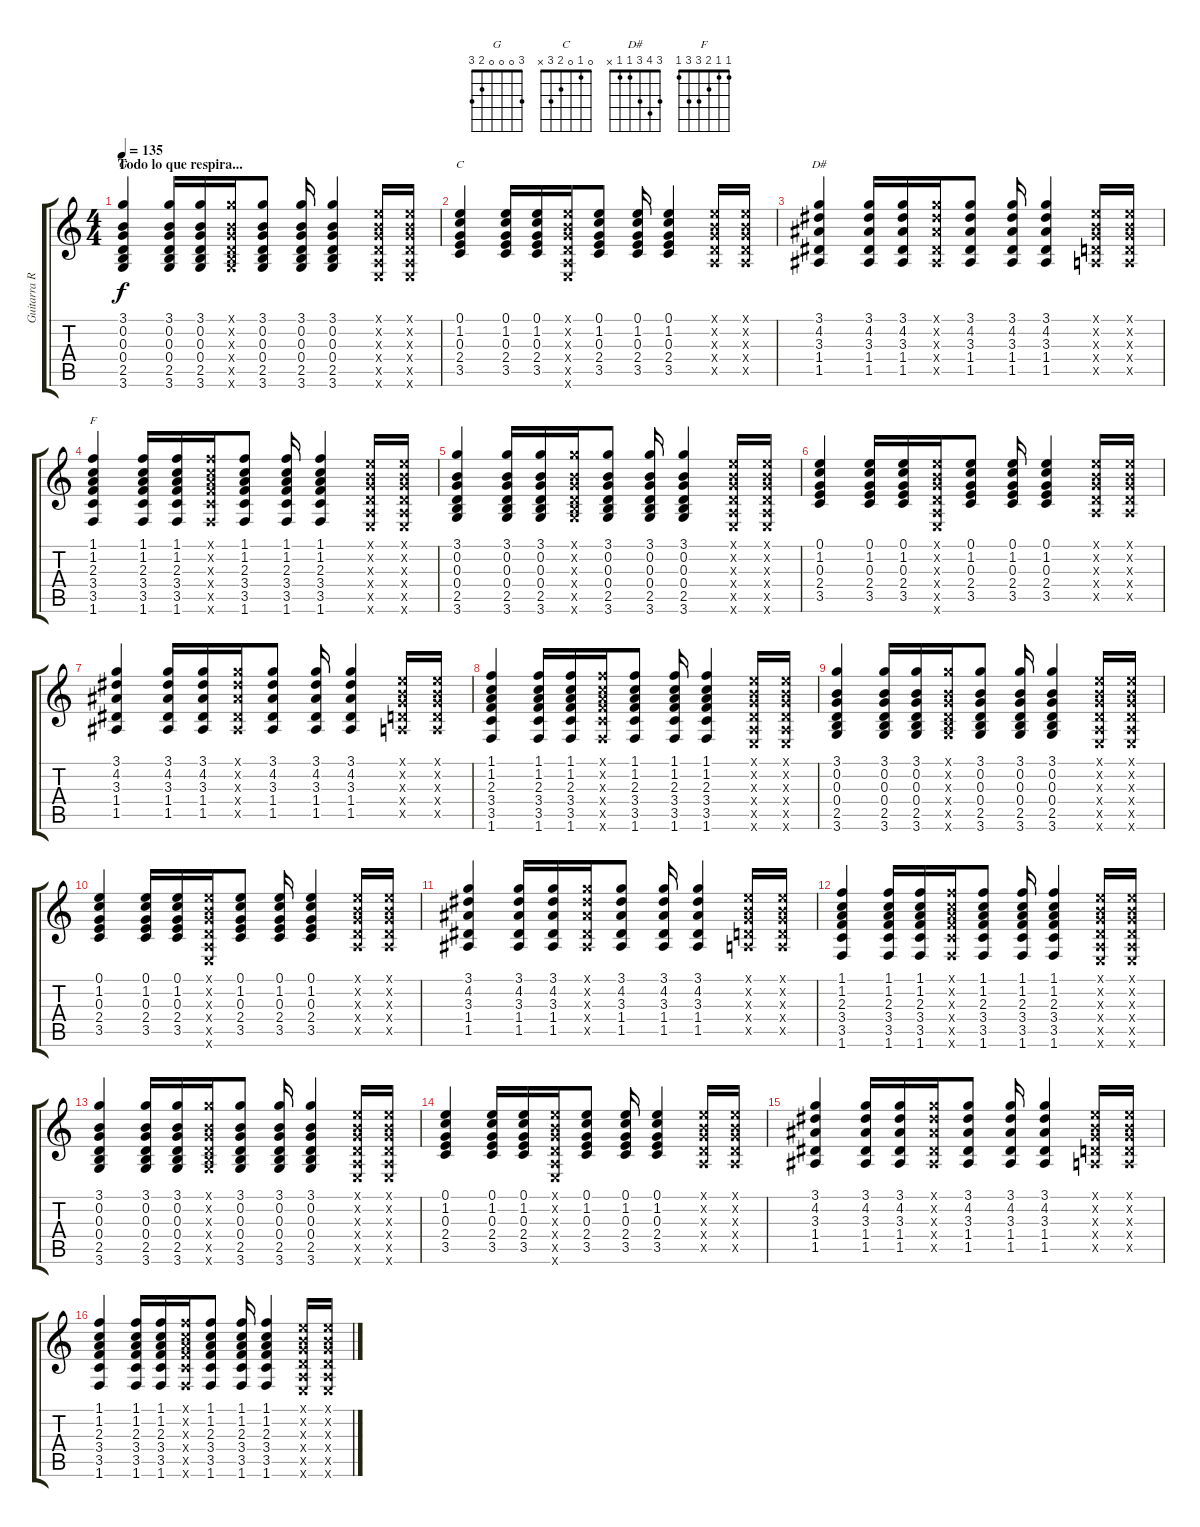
\track ("Guitarra Ritmica" "Guitarra R") {instrument acousticguitarsteel}
\staff {score tabs}
\tuning (E4 B3 G3 D3 A2 E2) {hide}
\chord ("G" 3 0 0 0 2 3)
\chord ("C" 0 1 0 2 3 x)
\chord ("D#" 3 4 3 1 1 x)
\chord ("F" 1 1 2 3 3 1)
\ts (4 4)
\section ("" "Todo lo que respira...")
\tempo 135
\clef g2
\ks c
(3.1 0.2 0.3 0.4 2.5 3.6).4{ch "G" dy f} (3.1 0.2 0.3 0.4 2.5 3.6).16 (3.1 0.2 0.3 0.4 2.5 3.6).16 (3.1{x} 0.2{x} 0.3{x} 0.4{x} 2.5{x} 3.6{x}).16 (3.1 0.2 0.3 0.4 2.5 3.6).8 (3.1 0.2 0.3 0.4 2.5 3.6).16 (3.1 0.2 0.3 0.4 2.5 3.6).4 (0.1{x} 0.2{x} 0.3{x} 0.4{x} 0.5{x} 0.6{x}).16 (0.1{x} 0.2{x} 0.3{x} 0.4{x} 0.5{x} 0.6{x}).16 |
(0.1 1.2 0.3 2.4 3.5).4{ch "C"} (0.1 1.2 0.3 2.4 3.5).16 (0.1 1.2 0.3 2.4 3.5).16 (0.1{x} 0.2{x} 0.3{x} 0.4{x} 0.5{x} 0.6{x}).16 (0.1 1.2 0.3 2.4 3.5).8 (0.1 1.2 0.3 2.4 3.5).16 (0.1 1.2 0.3 2.4 3.5).4 (0.1{x} 0.2{x} 0.3{x} 0.4{x} 0.5{x}).16 (0.1{x} 0.2{x} 0.3{x} 0.4{x} 0.5{x}).16 |
(3.1 4.2 3.3 1.4 1.5).4{ch "D#"} (3.1 4.2 3.3 1.4 1.5).16 (3.1 4.2 3.3 1.4 1.5).16 (3.1{x} 4.2{x} 3.3{x} 1.4{x} 1.5{x}).16 (3.1 4.2 3.3 1.4 1.5).8 (3.1 4.2 3.3 1.4 1.5).16 (3.1 4.2 3.3 1.4 1.5).4 (0.1{x} 0.2{x} 0.3{x} 0.4{x} 0.5{x}).16 (0.1{x} 0.2{x} 0.3{x} 0.4{x} 0.5{x}).16 |
(1.1 1.2 2.3 3.4 3.5 1.6).4{ch "F"} (1.1 1.2 2.3 3.4 3.5 1.6).16 (1.1 1.2 2.3 3.4 3.5 1.6).16 (1.1{x} 1.2{x} 2.3{x} 3.4{x} 3.5{x} 1.6{x}).16 (1.1 1.2 2.3 3.4 3.5 1.6).8 (1.1 1.2 2.3 3.4 3.5 1.6).16 (1.1 1.2 2.3 3.4 3.5 1.6).4 (0.1{x} 0.2{x} 0.3{x} 0.4{x} 0.5{x} 0.6{x}).16 (0.1{x} 0.2{x} 0.3{x} 0.4{x} 0.5{x} 0.6{x}).16 |
(3.1 0.2 0.3 0.4 2.5 3.6).4 (3.1 0.2 0.3 0.4 2.5 3.6).16 (3.1 0.2 0.3 0.4 2.5 3.6).16 (3.1{x} 0.2{x} 0.3{x} 0.4{x} 2.5{x} 3.6{x}).16 (3.1 0.2 0.3 0.4 2.5 3.6).8 (3.1 0.2 0.3 0.4 2.5 3.6).16 (3.1 0.2 0.3 0.4 2.5 3.6).4 (0.1{x} 0.2{x} 0.3{x} 0.4{x} 0.5{x} 0.6{x}).16 (0.1{x} 0.2{x} 0.3{x} 0.4{x} 0.5{x} 0.6{x}).16 |
(0.1 1.2 0.3 2.4 3.5).4 (0.1 1.2 0.3 2.4 3.5).16 (0.1 1.2 0.3 2.4 3.5).16 (0.1{x} 0.2{x} 0.3{x} 0.4{x} 0.5{x} 0.6{x}).16 (0.1 1.2 0.3 2.4 3.5).8 (0.1 1.2 0.3 2.4 3.5).16 (0.1 1.2 0.3 2.4 3.5).4 (0.1{x} 0.2{x} 0.3{x} 0.4{x} 0.5{x}).16 (0.1{x} 0.2{x} 0.3{x} 0.4{x} 0.5{x}).16 |
(3.1 4.2 3.3 1.4 1.5).4 (3.1 4.2 3.3 1.4 1.5).16 (3.1 4.2 3.3 1.4 1.5).16 (3.1{x} 4.2{x} 3.3{x} 1.4{x} 1.5{x}).16 (3.1 4.2 3.3 1.4 1.5).8 (3.1 4.2 3.3 1.4 1.5).16 (3.1 4.2 3.3 1.4 1.5).4 (0.1{x} 0.2{x} 0.3{x} 0.4{x} 0.5{x}).16 (0.1{x} 0.2{x} 0.3{x} 0.4{x} 0.5{x}).16 |
(1.1 1.2 2.3 3.4 3.5 1.6).4 (1.1 1.2 2.3 3.4 3.5 1.6).16 (1.1 1.2 2.3 3.4 3.5 1.6).16 (1.1{x} 1.2{x} 2.3{x} 3.4{x} 3.5{x} 1.6{x}).16 (1.1 1.2 2.3 3.4 3.5 1.6).8 (1.1 1.2 2.3 3.4 3.5 1.6).16 (1.1 1.2 2.3 3.4 3.5 1.6).4 (0.1{x} 0.2{x} 0.3{x} 0.4{x} 0.5{x} 0.6{x}).16 (0.1{x} 0.2{x} 0.3{x} 0.4{x} 0.5{x} 0.6{x}).16 |
(3.1 0.2 0.3 0.4 2.5 3.6).4 (3.1 0.2 0.3 0.4 2.5 3.6).16 (3.1 0.2 0.3 0.4 2.5 3.6).16 (3.1{x} 0.2{x} 0.3{x} 0.4{x} 2.5{x} 3.6{x}).16 (3.1 0.2 0.3 0.4 2.5 3.6).8 (3.1 0.2 0.3 0.4 2.5 3.6).16 (3.1 0.2 0.3 0.4 2.5 3.6).4 (0.1{x} 0.2{x} 0.3{x} 0.4{x} 0.5{x} 0.6{x}).16 (0.1{x} 0.2{x} 0.3{x} 0.4{x} 0.5{x} 0.6{x}).16 |
(0.1 1.2 0.3 2.4 3.5).4 (0.1 1.2 0.3 2.4 3.5).16 (0.1 1.2 0.3 2.4 3.5).16 (0.1{x} 0.2{x} 0.3{x} 0.4{x} 0.5{x} 0.6{x}).16 (0.1 1.2 0.3 2.4 3.5).8 (0.1 1.2 0.3 2.4 3.5).16 (0.1 1.2 0.3 2.4 3.5).4 (0.1{x} 0.2{x} 0.3{x} 0.4{x} 0.5{x}).16 (0.1{x} 0.2{x} 0.3{x} 0.4{x} 0.5{x}).16 |
(3.1 4.2 3.3 1.4 1.5).4 (3.1 4.2 3.3 1.4 1.5).16 (3.1 4.2 3.3 1.4 1.5).16 (3.1{x} 4.2{x} 3.3{x} 1.4{x} 1.5{x}).16 (3.1 4.2 3.3 1.4 1.5).8 (3.1 4.2 3.3 1.4 1.5).16 (3.1 4.2 3.3 1.4 1.5).4 (0.1{x} 0.2{x} 0.3{x} 0.4{x} 0.5{x}).16 (0.1{x} 0.2{x} 0.3{x} 0.4{x} 0.5{x}).16 |
(1.1 1.2 2.3 3.4 3.5 1.6).4 (1.1 1.2 2.3 3.4 3.5 1.6).16 (1.1 1.2 2.3 3.4 3.5 1.6).16 (1.1{x} 1.2{x} 2.3{x} 3.4{x} 3.5{x} 1.6{x}).16 (1.1 1.2 2.3 3.4 3.5 1.6).8 (1.1 1.2 2.3 3.4 3.5 1.6).16 (1.1 1.2 2.3 3.4 3.5 1.6).4 (0.1{x} 0.2{x} 0.3{x} 0.4{x} 0.5{x} 0.6{x}).16 (0.1{x} 0.2{x} 0.3{x} 0.4{x} 0.5{x} 0.6{x}).16 |
(3.1 0.2 0.3 0.4 2.5 3.6).4 (3.1 0.2 0.3 0.4 2.5 3.6).16 (3.1 0.2 0.3 0.4 2.5 3.6).16 (3.1{x} 0.2{x} 0.3{x} 0.4{x} 2.5{x} 3.6{x}).16 (3.1 0.2 0.3 0.4 2.5 3.6).8 (3.1 0.2 0.3 0.4 2.5 3.6).16 (3.1 0.2 0.3 0.4 2.5 3.6).4 (0.1{x} 0.2{x} 0.3{x} 0.4{x} 0.5{x} 0.6{x}).16 (0.1{x} 0.2{x} 0.3{x} 0.4{x} 0.5{x} 0.6{x}).16 |
(0.1 1.2 0.3 2.4 3.5).4 (0.1 1.2 0.3 2.4 3.5).16 (0.1 1.2 0.3 2.4 3.5).16 (0.1{x} 0.2{x} 0.3{x} 0.4{x} 0.5{x} 0.6{x}).16 (0.1 1.2 0.3 2.4 3.5).8 (0.1 1.2 0.3 2.4 3.5).16 (0.1 1.2 0.3 2.4 3.5).4 (0.1{x} 0.2{x} 0.3{x} 0.4{x} 0.5{x}).16 (0.1{x} 0.2{x} 0.3{x} 0.4{x} 0.5{x}).16 |
(3.1 4.2 3.3 1.4 1.5).4 (3.1 4.2 3.3 1.4 1.5).16 (3.1 4.2 3.3 1.4 1.5).16 (3.1{x} 4.2{x} 3.3{x} 1.4{x} 1.5{x}).16 (3.1 4.2 3.3 1.4 1.5).8 (3.1 4.2 3.3 1.4 1.5).16 (3.1 4.2 3.3 1.4 1.5).4 (0.1{x} 0.2{x} 0.3{x} 0.4{x} 0.5{x}).16 (0.1{x} 0.2{x} 0.3{x} 0.4{x} 0.5{x}).16 |
(1.1 1.2 2.3 3.4 3.5 1.6).4 (1.1 1.2 2.3 3.4 3.5 1.6).16 (1.1 1.2 2.3 3.4 3.5 1.6).16 (1.1{x} 1.2{x} 2.3{x} 3.4{x} 3.5{x} 1.6{x}).16 (1.1 1.2 2.3 3.4 3.5 1.6).8 (1.1 1.2 2.3 3.4 3.5 1.6).16 (1.1 1.2 2.3 3.4 3.5 1.6).4 (0.1{x} 0.2{x} 0.3{x} 0.4{x} 0.5{x} 0.6{x}).16 (0.1{x} 0.2{x} 0.3{x} 0.4{x} 0.5{x} 0.6{x}).16
